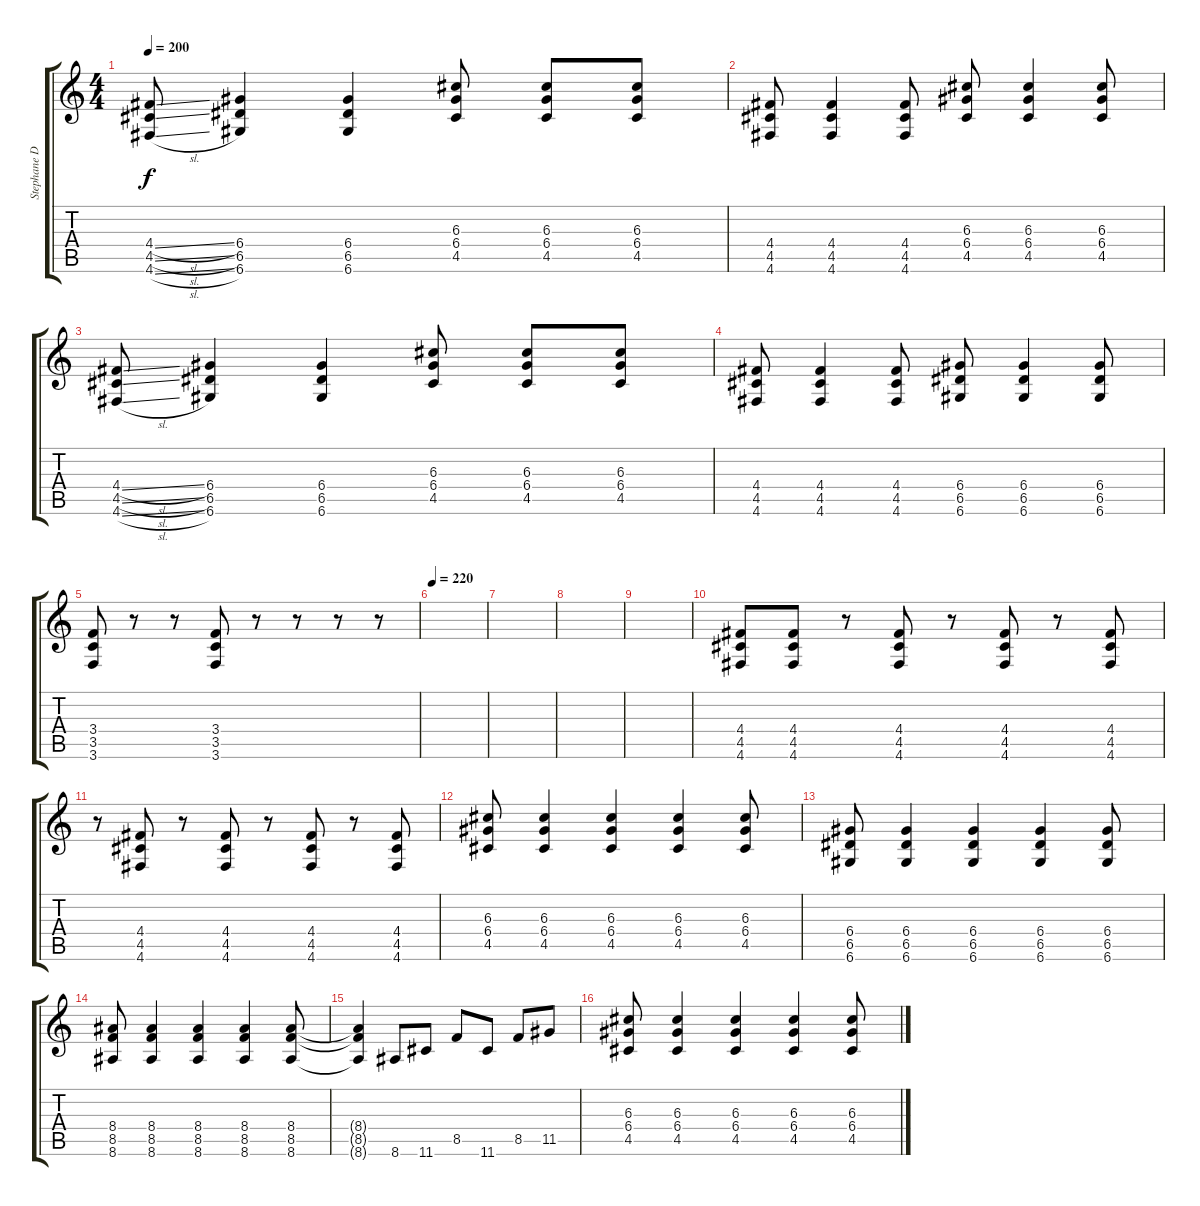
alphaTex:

\track ("Stephane Duboy " "Stephane D") {instrument distortionguitar}
\staff {score tabs}
\tuning (E4 B3 G3 D3 A2 D2) {hide}
\ts (4 4)
\tempo 200
\clef g2
\ks c
(4.4{sl} 4.5{sl} 4.6{sl}).8{dy f} (6.4 6.5 6.6).4 (6.4 6.5 6.6).4 (6.3 6.4 4.5).8 (6.3 6.4 4.5).8 (6.3 6.4 4.5).8 |
(4.4 4.5 4.6).8 (4.4 4.5 4.6).4 (4.4 4.5 4.6).8 (6.3 6.4 4.5).8 (6.3 6.4 4.5).4 (6.3 6.4 4.5).8 |
(4.4{sl} 4.5{sl} 4.6{sl}).8 (6.4 6.5 6.6).4 (6.4 6.5 6.6).4 (6.3 6.4 4.5).8 (6.3 6.4 4.5).8 (6.3 6.4 4.5).8 |
(4.4 4.5 4.6).8 (4.4 4.5 4.6).4 (4.4 4.5 4.6).8 (6.4 6.5 6.6).8 (6.4 6.5 6.6).4 (6.4 6.5 6.6).8 |
(3.4 3.5 3.6).8 r.8 r.8 (3.4 3.5 3.6).8 r.8 r.8 r.8 r.8 |
\tempo 220
|
|
|
|
(4.4 4.5 4.6).8 (4.4 4.5 4.6).8 r.8 (4.4 4.5 4.6).8 r.8 (4.4 4.5 4.6).8 r.8 (4.4 4.5 4.6).8 |
r.8 (4.4 4.5 4.6).8 r.8 (4.4 4.5 4.6).8 r.8 (4.4 4.5 4.6).8 r.8 (4.4 4.5 4.6).8 |
(6.3 6.4 4.5).8 (6.3 6.4 4.5).4 (6.3 6.4 4.5).4 (6.3 6.4 4.5).4 (6.3 6.4 4.5).8 |
(6.4 6.5 6.6).8 (6.4 6.5 6.6).4 (6.4 6.5 6.6).4 (6.4 6.5 6.6).4 (6.4 6.5 6.6).8 |
(8.4 8.5 8.6).8 (8.4 8.5 8.6).4 (8.4 8.5 8.6).4 (8.4 8.5 8.6).4 (8.4 8.5 8.6).8 |
(8.4{t} 8.5{t} 8.6{t}).4 8.6.8 11.6.8 8.5.8 11.6.8 8.5.8 11.5.8 |
(6.3 6.4 4.5).8 (6.3 6.4 4.5).4 (6.3 6.4 4.5).4 (6.3 6.4 4.5).4 (6.3 6.4 4.5).8
